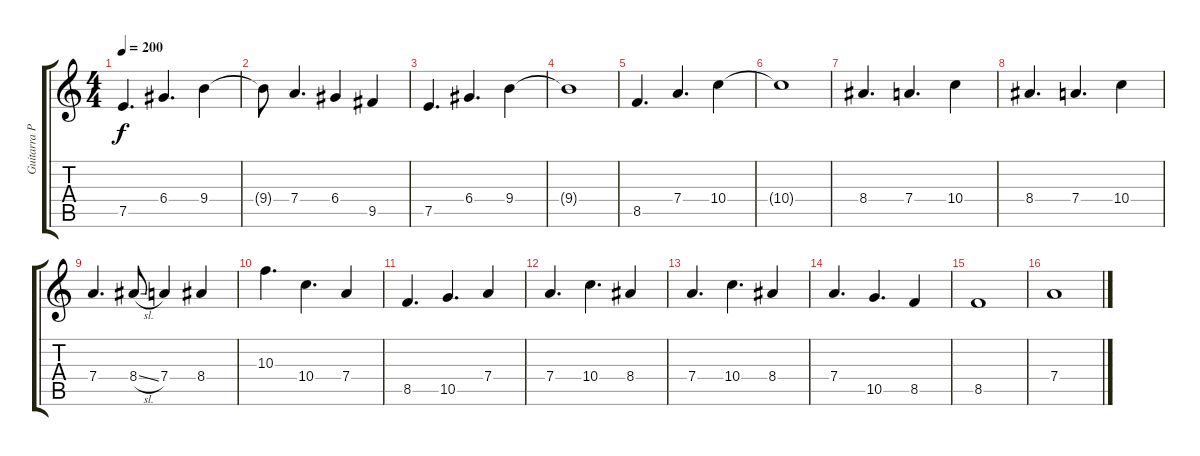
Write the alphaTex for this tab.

\track ("Guitarra Principal" "Guitarra P") {mute instrument distortionguitar}
\staff {score tabs}
\tuning (E4 B3 G3 D3 A2 E2) {hide}
\ts (4 4)
\tempo 200
\clef g2
\ks c
7.5.4{d dy f} 6.4.4{d} 9.4.4 |
9.4{t}.8 7.4.4{d} 6.4.4 9.5.4 |
7.5.4{d} 6.4.4{d} 9.4.4 |
9.4{t}.1 |
8.5.4{d} 7.4.4{d} 10.4.4 |
10.4{t}.1 |
8.4.4{d} 7.4.4{d} 10.4.4 |
8.4.4{d} 7.4.4{d} 10.4.4 |
7.4.4{d} 8.4{sl}.8 7.4.4 8.4.4 |
10.3.4{d} 10.4.4{d} 7.4.4 |
8.5.4{d} 10.5.4{d} 7.4.4 |
7.4.4{d} 10.4.4{d} 8.4.4 |
7.4.4{d} 10.4.4{d} 8.4.4 |
7.4.4{d} 10.5.4{d} 8.5.4 |
8.5.1 |
7.4.1
